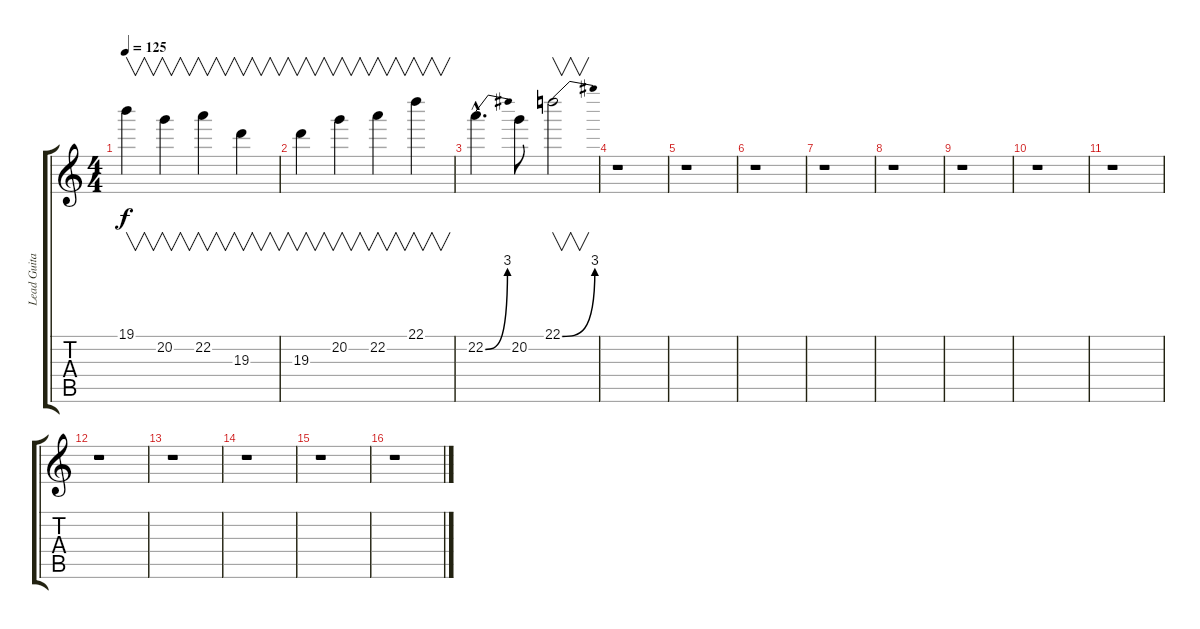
\track ("Lead Guitar2" "Lead Guita") {instrument overdrivenguitar}
\staff {score tabs}
\tuning (E4 B3 G3 D3 A2 E2) {hide}
\ts (4 4)
\tempo 125
\clef g2
\ks c
19.1.4{v dy f} 20.2.4{v} 22.2.4{v} 19.3.4{v} |
19.3.4{v} 20.2.4{v} 22.2.4{v} 22.1.4{v} |
22.2{be (bend 0 0 60 12) hac}.4{d} 20.2.8 22.1{be (bend 0 0 60 12)}.2{v} |
r.1 |
r.1 |
r.1 |
r.1 |
r.1 |
r.1 |
r.1 |
r.1 |
r.1 |
r.1 |
r.1 |
r.1 |
r.1
